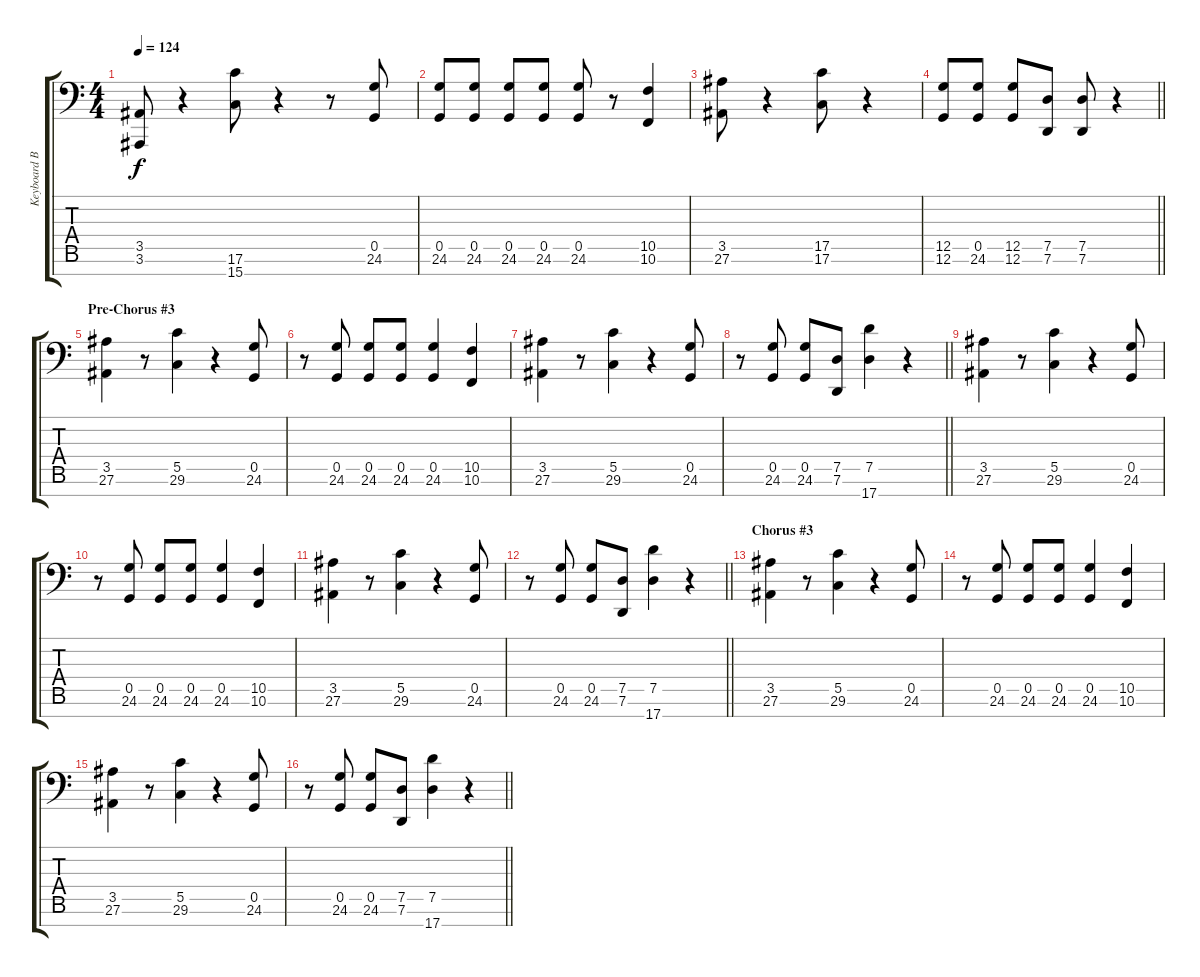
\track ("Keyboard Bass" "Keyboard B") {instrument synthbass1}
\staff {score tabs}
\tuning (Db6 Eb4 D4 B3 G1 G0 A-1) {hide}
\ts (4 4)
\tempo 124
\clef f4
\ks c
(3.5 3.6).8{dy f} r.4 (17.6 15.7).8 r.4 r.8 (0.5 24.6).8 |
(0.5 24.6).8 (0.5 24.6).8 (0.5 24.6).8 (0.5 24.6).8 (0.5 24.6).8 r.8 (10.5 10.6).4 |
(3.5 27.6).8 r.4 (17.5 17.6).8 r.4 |
\barLineRight lightlight
(12.5 12.6).8 (0.5 24.6).8 (12.5 12.6).8 (7.5 7.6).8 (7.5 7.6).8 r.4 |
\section ("" "Pre-Chorus #3")
(3.5 27.6).4 r.8 (5.5 29.6).4 r.4 (0.5 24.6).8 |
r.8 (0.5 24.6).8 (0.5 24.6).8 (0.5 24.6).8 (0.5 24.6).4 (10.5 10.6).4 |
(3.5 27.6).4 r.8 (5.5 29.6).4 r.4 (0.5 24.6).8 |
\barLineRight lightlight
r.8 (0.5 24.6).8 (0.5 24.6).8 (7.5 7.6).8 (7.5 17.7).4 r.4 |
(3.5 27.6).4 r.8 (5.5 29.6).4 r.4 (0.5 24.6).8 |
r.8 (0.5 24.6).8 (0.5 24.6).8 (0.5 24.6).8 (0.5 24.6).4 (10.5 10.6).4 |
(3.5 27.6).4 r.8 (5.5 29.6).4 r.4 (0.5 24.6).8 |
\barLineRight lightlight
r.8 (0.5 24.6).8 (0.5 24.6).8 (7.5 7.6).8 (7.5 17.7).4 r.4 |
\section ("" "Chorus #3")
(3.5 27.6).4 r.8 (5.5 29.6).4 r.4 (0.5 24.6).8 |
r.8 (0.5 24.6).8 (0.5 24.6).8 (0.5 24.6).8 (0.5 24.6).4 (10.5 10.6).4 |
(3.5 27.6).4 r.8 (5.5 29.6).4 r.4 (0.5 24.6).8 |
\barLineRight lightlight
r.8 (0.5 24.6).8 (0.5 24.6).8 (7.5 7.6).8 (7.5 17.7).4 r.4
